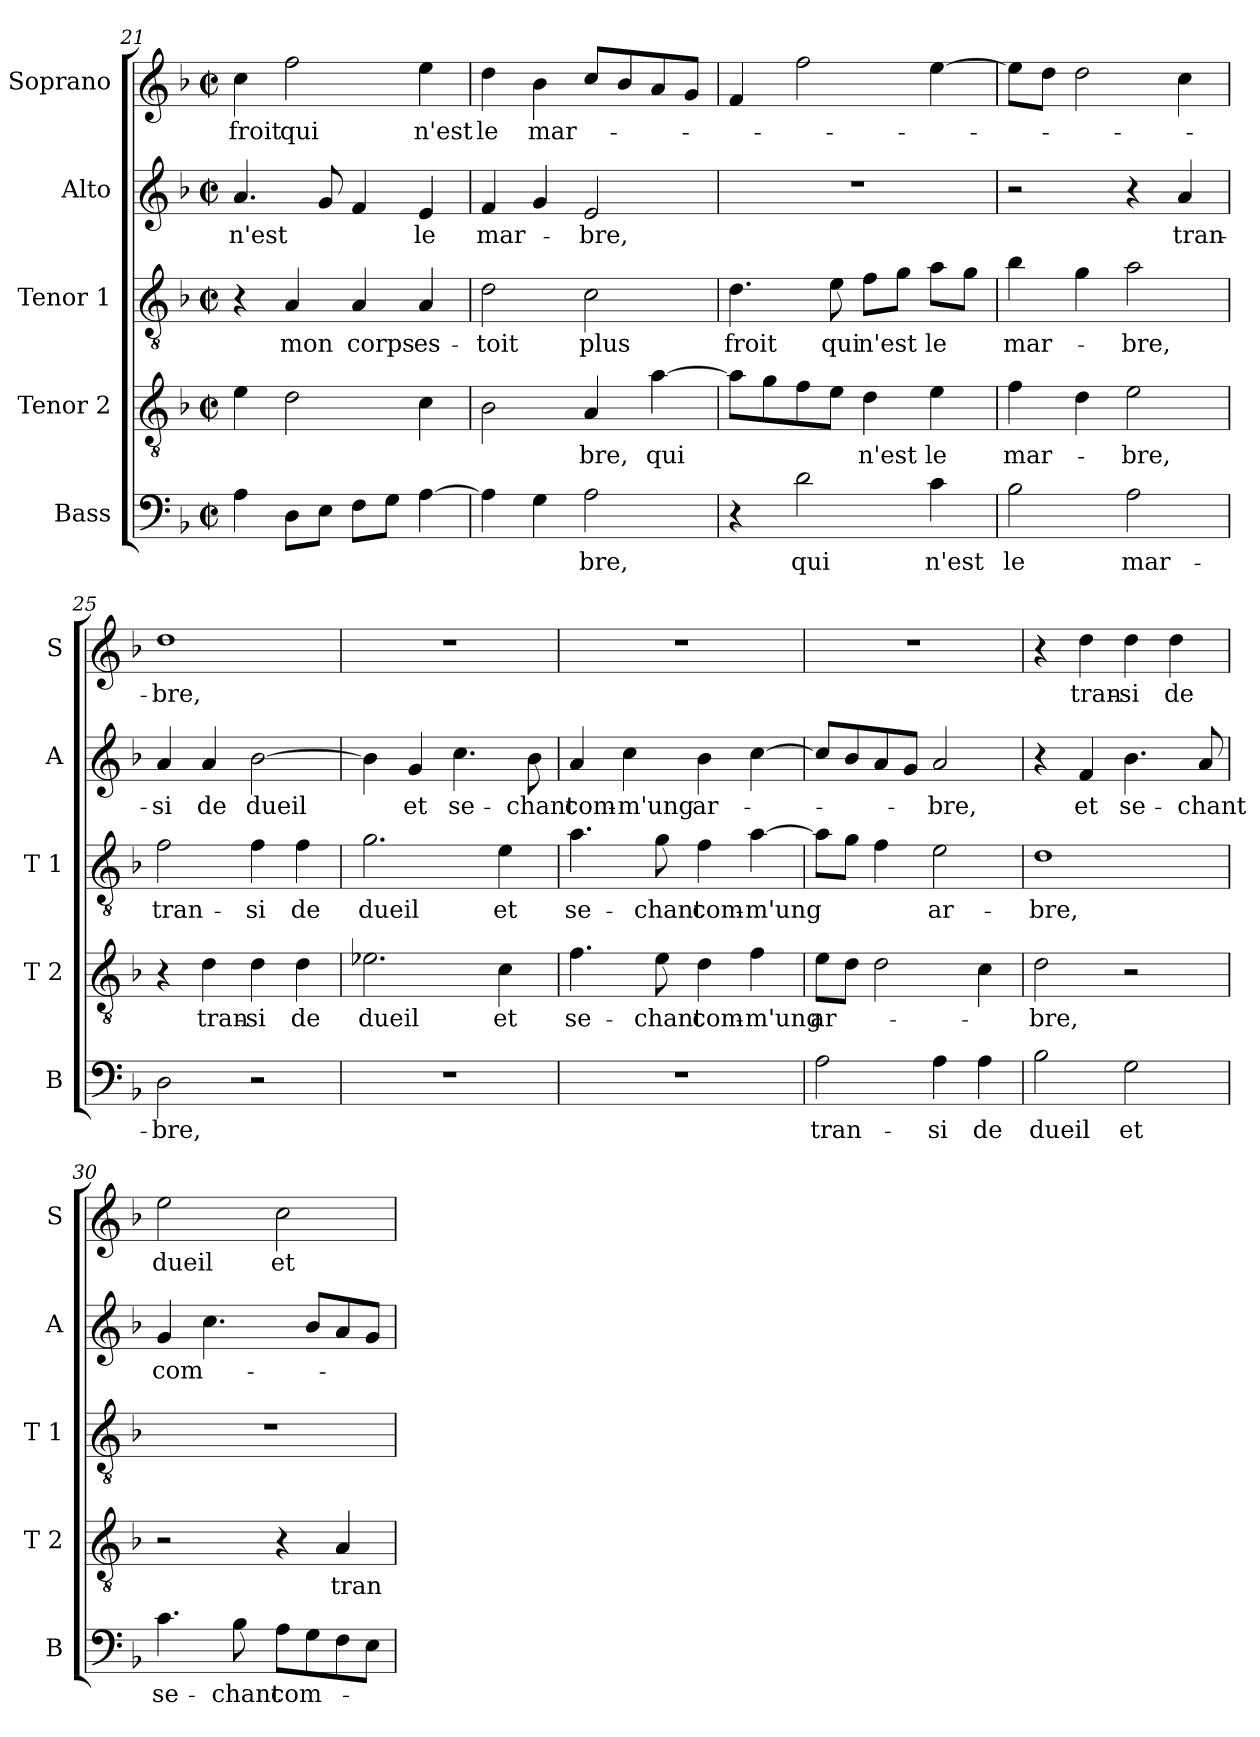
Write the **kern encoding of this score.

**kern	**text	**kern	**text	**kern	**text	**kern	**text	**kern	**text
*part5	*part5	*part4	*part4	*part3	*part3	*part2	*part2	*part1	*part1
*staff5	*staff5	*staff4	*staff4	*staff3	*staff3	*staff2	*staff2	*staff1	*staff1
*I"Bass	*	*I"Tenor 2	*	*I"Tenor 1	*	*I"Alto	*	*I"Soprano	*
*I'B	*	*I'T 2	*	*I'T 1	*	*I'A	*	*I'S	*
*clefF4	*	*clefGv2	*	*clefGv2	*	*clefG2	*	*clefG2	*
*k[b-]	*	*k[b-]	*	*k[b-]	*	*k[b-]	*	*k[b-]	*
*F:	*	*F:	*	*F:	*	*F:	*	*F:	*
*M2/2	*	*M2/2	*	*M2/2	*	*M2/2	*	*M2/2	*
*met(c|)	*	*met(c|)	*	*met(c|)	*	*met(c|)	*	*met(c|)	*
=21	=21	=21	=21	=21	=21	=21	=21	=21	=21
4A\	.	4e\	.	4r	.	4.a/	n'est	4cc\	froit
8D\L	.	2d\	.	4A/	mon	.	.	2ff\	qui
8E\J	.	.	.	.	.	8g/	.	.	.
8F\L	.	.	.	4A/	corps	4f/	.	.	.
8G\J	.	.	.	.	.	.	.	.	.
[4A\	.	4c\	.	4A/	es-	4e/	le	4ee\	n'est
!!LO:LB:g=z
=22	=22	=22	=22	=22	=22	=22	=22	=22	=22
4A\]	.	2B-\	.	2d\	-toit	4f/	mar-	4dd\	le
4G\	.	.	.	.	.	4g/	.	4b-\	mar-
2A\	-bre,	4A/	-bre,	2c\	plus	2e/	-bre,	8cc/L	.
.	.	.	.	.	.	.	.	8b-/	.
.	.	[4a\	qui	.	.	.	.	8a/	.
.	.	.	.	.	.	.	.	8g/J	.
=23	=23	=23	=23	=23	=23	=23	=23	=23	=23
4r	.	8a\L]	.	4.d\	froit	1r	.	4f/	.
.	.	8g\	.	.	.	.	.	.	.
2d\	qui	8f\	.	.	.	.	.	2ff\	.
.	.	8e\J	.	8e\	qui	.	.	.	.
.	.	4d\	n'est	8f\L	n'est	.	.	.	.
.	.	.	.	8g\J	.	.	.	.	.
4c\	n'est	4e\	le	8a\L	le	.	.	[4ee\	.
.	.	.	.	8g\J	.	.	.	.	.
=24	=24	=24	=24	=24	=24	=24	=24	=24	=24
2B-\	le	4f\	mar-	4b-\	mar-	2r	.	8ee\L]	.
.	.	.	.	.	.	.	.	8dd\J	.
.	.	4d\	.	4g\	.	.	.	2dd\	.
2A\	mar-	2e\	-bre,	2a\	-bre,	4r	.	.	.
.	.	.	.	.	.	4a/	tran-	4cc\	.
=25	=25	=25	=25	=25	=25	=25	=25	=25	=25
2D\	-bre,	4r	.	2f\	tran-	4a/	-si	1dd	-bre,
.	.	4d\	tran-	.	.	4a/	de	.	.
2r	.	4d\	-si	4f\	-si	[2b-\	dueil	.	.
.	.	4d\	de	4f\	de	.	.	.	.
=26	=26	=26	=26	=26	=26	=26	=26	=26	=26
1r	.	2.e-X\	dueil	2.g\	dueil	4b-\]	.	1r	.
.	.	.	.	.	.	4g/	et	.	.
.	.	.	.	.	.	4.cc\	se-	.	.
.	.	4c\	et	4e\	et	.	.	.	.
.	.	.	.	.	.	8b-\	-chant	.	.
!!LO:PB:g=z
=27	=27	=27	=27	=27	=27	=27	=27	=27	=27
1r	.	4.f\	se-	4.a\	se-	4a/	com-	1r	.
.	.	.	.	.	.	4cc\	-m'ung	.	.
.	.	8e\	-chant	8g\	-chant	.	.	.	.
.	.	4d\	com-	4f\	com-	4b-\	ar-	.	.
.	.	4f\	-m'ung	[4a\	-m'ung	[4cc\	.	.	.
=28	=28	=28	=28	=28	=28	=28	=28	=28	=28
2A\	tran-	8e\L	ar-	8a\L]	.	8cc/L]	.	1r	.
.	.	8d\J	.	8g\J	.	8b-/	.	.	.
.	.	2d\	.	4f\	.	8a/	.	.	.
.	.	.	.	.	.	8g/J	.	.	.
4A\	-si	.	.	2e\	ar-	2a/	-bre,	.	.
4A\	de	4c\	.	.	.	.	.	.	.
=29	=29	=29	=29	=29	=29	=29	=29	=29	=29
2B-\	dueil	2d\	-bre,	1d	-bre,	4r	.	4r	.
.	.	.	.	.	.	4f/	et	4dd\	tran-
2G\	et	2r	.	.	.	4.b-\	se-	4dd\	-si
.	.	.	.	.	.	.	.	4dd\	de
.	.	.	.	.	.	8a/	-chant	.	.
=30	=30	=30	=30	=30	=30	=30	=30	=30	=30
4.c\	se-	2r	.	1r	.	4g/	com-	2ee\	dueil
.	.	.	.	.	.	4.cc\	.	.	.
8B-\	-chant	.	.	.	.	.	.	.	.
8A\L	com-	4r	.	.	.	.	.	2cc\	et
8G\	.	.	.	.	.	8b-/L	.	.	.
8F\	.	4A/	tran-	.	.	8a/	.	.	.
8E\J	.	.	.	.	.	8g/J	.	.	.
=	=	=	=	=	=	=	=	=	=
*-	*-	*-	*-	*-	*-	*-	*-	*-	*-
